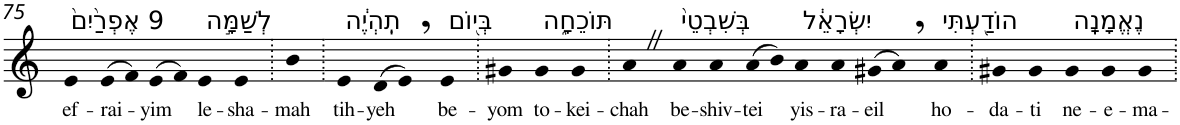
**kern	**text
*part1	*part1
*staff1	*staff1
*I"Piano	*
*I'Pno	*
!!LO:PB:g=z
*clefG2	*
*k[]	*
=75	=75
!LO:TX:a:t=9 אֶפְרַ֙יִם֙	!
!	!LO:LY:b
4e	ef-
!	!LO:LY:b
(>8e	-rai-
8f)	.
!	!LO:LY:b
(>8e	-yim
8f)	.
!LO:TX:a:t=לְשַׁמָּ֣ה	!
!	!LO:LY:b
4e	le-
!	!LO:LY:b
4e	-sha-
=76.	=76.
!	!LO:LY:b
4b	-mah
=77.	=77.
!LO:TX:a:t=תִֽהְיֶ֔ה	!
!	!LO:LY:b
4e	tih-
!	!LO:LY:b
(>8d	-yeh
8e,)	.
!LO:TX:a:t=בְּי֖וֹם	!
!	!LO:LY:b
4e	be-
=78.	=78.
!	!LO:LY:b
4g#X	-yom
!LO:TX:a:t=תּוֹכֵחָ֑ה	!
!	!LO:LY:b
4g#	to-
!	!LO:LY:b
4g#	-kei-
=79.	=79.
!	!LO:LY:b
4aZ	-chah
!LO:TX:a:t=בְּשִׁבְטֵי֙	!
!	!LO:LY:b
4a	be-
!	!LO:LY:b
4a	-shiv-
!	!LO:LY:b
(>8a	-tei
8b)	.
!LO:TX:a:t=יִשְׂרָאֵ֔ל	!
!	!LO:LY:b
4a	yis-
!	!LO:LY:b
4a	-ra-
!	!LO:LY:b
(>8g#X	-eil
8a,)	.
!LO:TX:a:t=הוֹדַ֖עְתִּי	!
!	!LO:LY:b
4a	ho-
=80.	=80.
!	!LO:LY:b
4g#X	-da-
!	!LO:LY:b
4g#	-ti
!LO:TX:a:t=נֶאֱמָנָֽה	!
!	!LO:LY:b
4g#	ne-
!	!LO:LY:b
4g#	-e-
!	!LO:LY:b
4g#	-ma-
=.	=.
*-	*-
